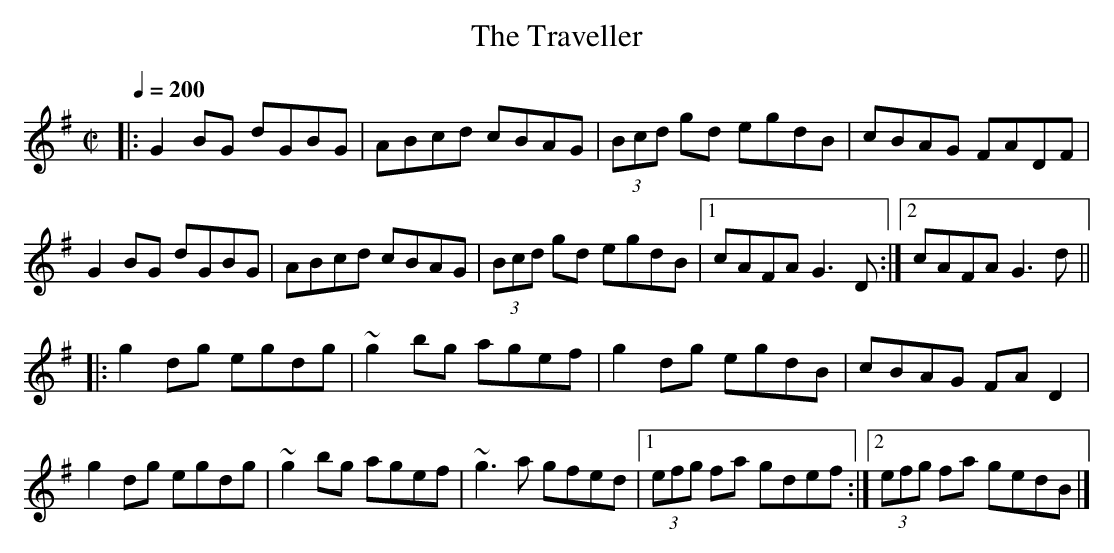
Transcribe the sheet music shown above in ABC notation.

X:1
T:The Traveller
M:C|
L:1/8
Q:1/4=200
K:G
|:G2BG dGBG|ABcd cBAG|(3Bcd gd egdB|cBAG FADF|
G2BG dGBG|ABcd cBAG|(3Bcd gd egdB|1 cAFA G3D:|2 cAFA G3d||
|:g2dg egdg|~g2bg agef|g2dg egdB|cBAG FAD2|
g2dg egdg|~g2bg agef|~g3a gfed|1 (3efg fa gdef:|2 (3efg fa gedB|]
